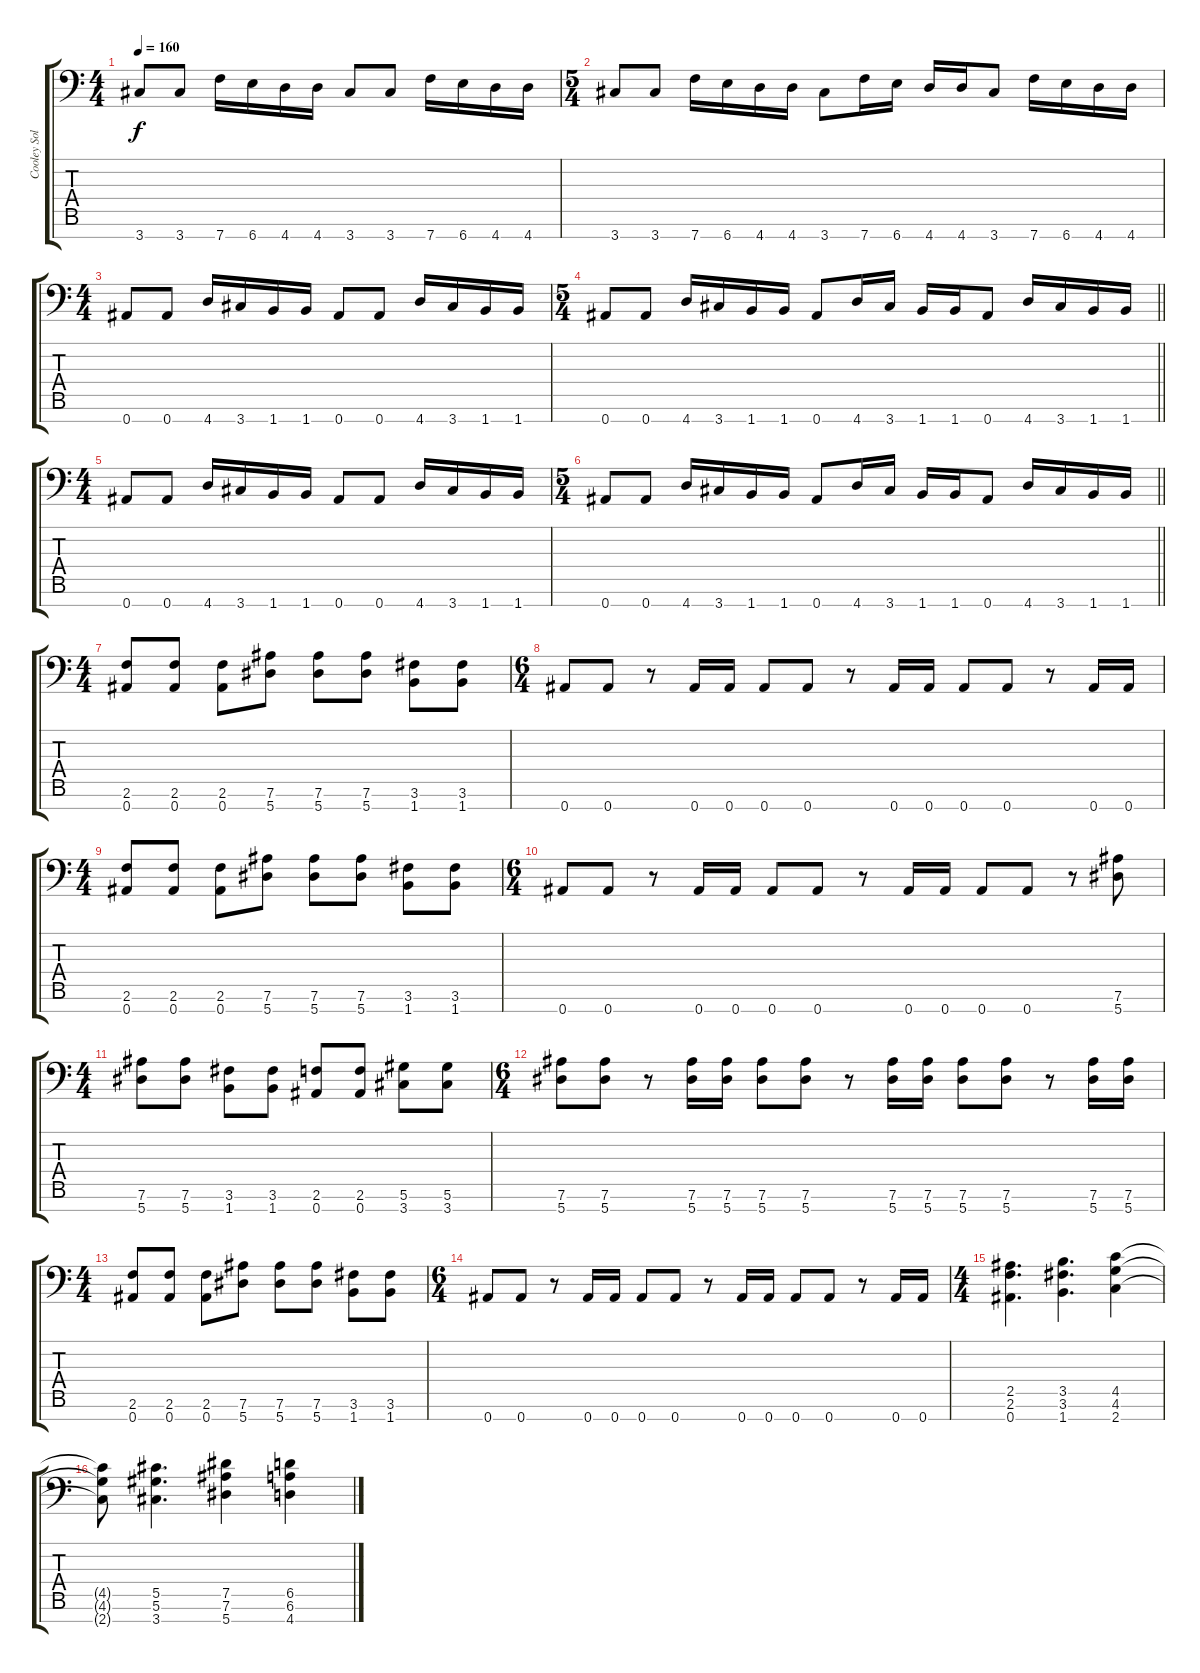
\track ("Cooley Solo" "Cooley Sol") {instrument overdrivenguitar}
\staff {score tabs}
\tuning (Eb4 Bb3 Gb3 Db3 Ab2 Eb2 Bb1) {hide}
\ts (4 4)
\tempo 160
\clef f4
\ks c
3.7.8{dy f} 3.7.8 7.7.16 6.7.16 4.7.16 4.7.16 3.7.8 3.7.8 7.7.16 6.7.16 4.7.16 4.7.16 |
\ts (5 4)
3.7.8 3.7.8 7.7.16 6.7.16 4.7.16 4.7.16 3.7.8 7.7.16 6.7.16 4.7.16 4.7.16 3.7.8 7.7.16 6.7.16 4.7.16 4.7.16 |
\ts (4 4)
0.7.8 0.7.8 4.7.16 3.7.16 1.7.16 1.7.16 0.7.8 0.7.8 4.7.16 3.7.16 1.7.16 1.7.16 |
\ts (5 4)
\barLineRight lightlight
0.7.8 0.7.8 4.7.16 3.7.16 1.7.16 1.7.16 0.7.8 4.7.16 3.7.16 1.7.16 1.7.16 0.7.8 4.7.16 3.7.16 1.7.16 1.7.16 |
\ts (4 4)
0.7.8 0.7.8 4.7.16 3.7.16 1.7.16 1.7.16 0.7.8 0.7.8 4.7.16 3.7.16 1.7.16 1.7.16 |
\ts (5 4)
\barLineRight lightlight
0.7.8 0.7.8 4.7.16 3.7.16 1.7.16 1.7.16 0.7.8 4.7.16 3.7.16 1.7.16 1.7.16 0.7.8 4.7.16 3.7.16 1.7.16 1.7.16 |
\ts (4 4)
(2.6 0.7).8 (2.6 0.7).8 (2.6 0.7).8 (7.6 5.7).8 (7.6 5.7).8 (7.6 5.7).8 (3.6 1.7).8 (3.6 1.7).8 |
\ts (6 4)
0.7.8 0.7.8 r.8 0.7.16 0.7.16 0.7.8 0.7.8 r.8 0.7.16 0.7.16 0.7.8 0.7.8 r.8 0.7.16 0.7.16 |
\ts (4 4)
(2.6 0.7).8 (2.6 0.7).8 (2.6 0.7).8 (7.6 5.7).8 (7.6 5.7).8 (7.6 5.7).8 (3.6 1.7).8 (3.6 1.7).8 |
\ts (6 4)
0.7.8 0.7.8 r.8 0.7.16 0.7.16 0.7.8 0.7.8 r.8 0.7.16 0.7.16 0.7.8 0.7.8 r.8 (7.6 5.7).8 |
\ts (4 4)
(7.6 5.7).8 (7.6 5.7).8 (3.6 1.7).8 (3.6 1.7).8 (2.6 0.7).8 (2.6 0.7).8 (5.6 3.7).8 (5.6 3.7).8 |
\ts (6 4)
(7.6 5.7).8 (7.6 5.7).8 r.8 (7.6 5.7).16 (7.6 5.7).16 (7.6 5.7).8 (7.6 5.7).8 r.8 (7.6 5.7).16 (7.6 5.7).16 (7.6 5.7).8 (7.6 5.7).8 r.8 (7.6 5.7).16 (7.6 5.7).16 |
\ts (4 4)
(2.6 0.7).8 (2.6 0.7).8 (2.6 0.7).8 (7.6 5.7).8 (7.6 5.7).8 (7.6 5.7).8 (3.6 1.7).8 (3.6 1.7).8 |
\ts (6 4)
0.7.8 0.7.8 r.8 0.7.16 0.7.16 0.7.8 0.7.8 r.8 0.7.16 0.7.16 0.7.8 0.7.8 r.8 0.7.16 0.7.16 |
\ts (4 4)
(2.5 2.6 0.7).4{d} (3.5 3.6 1.7).4{d} (4.5 4.6 2.7).4 |
(4.5{t} 4.6{t} 2.7{t}).8 (5.5 5.6 3.7).4{d} (7.5 7.6 5.7).4 (6.5 6.6 4.7).4
